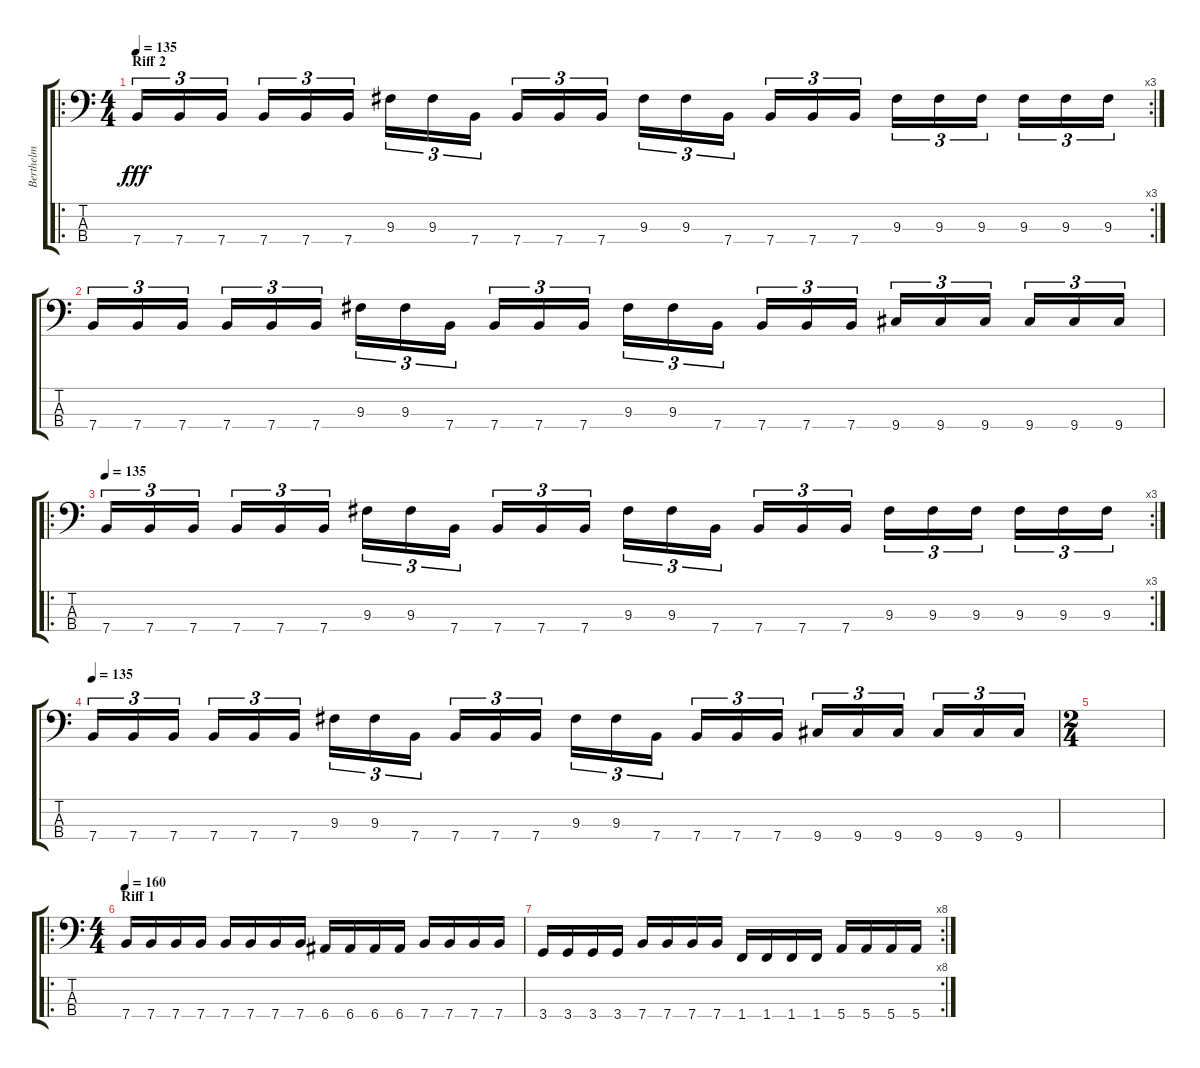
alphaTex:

\track ("Berthelm" "Berthelm") {instrument electricbasspick}
\staff {score tabs}
\tuning (G2 D2 A1 E1) {hide}
\ro
\rc 3
\ts (4 4)
\section ("" "Riff 2")
\tempo 135
\clef f4
\ks c
7.4.16{tu (3 2) dy fff} 7.4.16{tu (3 2)} 7.4.16{tu (3 2)} 7.4.16{tu (3 2)} 7.4.16{tu (3 2)} 7.4.16{tu (3 2)} 9.3.16{tu (3 2)} 9.3.16{tu (3 2)} 7.4.16{tu (3 2)} 7.4.16{tu (3 2)} 7.4.16{tu (3 2)} 7.4.16{tu (3 2)} 9.3.16{tu (3 2)} 9.3.16{tu (3 2)} 7.4.16{tu (3 2)} 7.4.16{tu (3 2)} 7.4.16{tu (3 2)} 7.4.16{tu (3 2)} 9.3.16{tu (3 2)} 9.3.16{tu (3 2)} 9.3.16{tu (3 2)} 9.3.16{tu (3 2)} 9.3.16{tu (3 2)} 9.3.16{tu (3 2)} |
7.4.16{tu (3 2)} 7.4.16{tu (3 2)} 7.4.16{tu (3 2)} 7.4.16{tu (3 2)} 7.4.16{tu (3 2)} 7.4.16{tu (3 2)} 9.3.16{tu (3 2)} 9.3.16{tu (3 2)} 7.4.16{tu (3 2)} 7.4.16{tu (3 2)} 7.4.16{tu (3 2)} 7.4.16{tu (3 2)} 9.3.16{tu (3 2)} 9.3.16{tu (3 2)} 7.4.16{tu (3 2)} 7.4.16{tu (3 2)} 7.4.16{tu (3 2)} 7.4.16{tu (3 2)} 9.4.16{tu (3 2)} 9.4.16{tu (3 2)} 9.4.16{tu (3 2)} 9.4.16{tu (3 2)} 9.4.16{tu (3 2)} 9.4.16{tu (3 2)} |
\ro
\rc 3
\tempo 135
7.4.16{tu (3 2)} 7.4.16{tu (3 2)} 7.4.16{tu (3 2)} 7.4.16{tu (3 2)} 7.4.16{tu (3 2)} 7.4.16{tu (3 2)} 9.3.16{tu (3 2)} 9.3.16{tu (3 2)} 7.4.16{tu (3 2)} 7.4.16{tu (3 2)} 7.4.16{tu (3 2)} 7.4.16{tu (3 2)} 9.3.16{tu (3 2)} 9.3.16{tu (3 2)} 7.4.16{tu (3 2)} 7.4.16{tu (3 2)} 7.4.16{tu (3 2)} 7.4.16{tu (3 2)} 9.3.16{tu (3 2)} 9.3.16{tu (3 2)} 9.3.16{tu (3 2)} 9.3.16{tu (3 2)} 9.3.16{tu (3 2)} 9.3.16{tu (3 2)} |
\tempo 135
7.4.16{tu (3 2)} 7.4.16{tu (3 2)} 7.4.16{tu (3 2)} 7.4.16{tu (3 2)} 7.4.16{tu (3 2)} 7.4.16{tu (3 2)} 9.3.16{tu (3 2)} 9.3.16{tu (3 2)} 7.4.16{tu (3 2)} 7.4.16{tu (3 2)} 7.4.16{tu (3 2)} 7.4.16{tu (3 2)} 9.3.16{tu (3 2)} 9.3.16{tu (3 2)} 7.4.16{tu (3 2)} 7.4.16{tu (3 2)} 7.4.16{tu (3 2)} 7.4.16{tu (3 2)} 9.4.16{tu (3 2)} 9.4.16{tu (3 2)} 9.4.16{tu (3 2)} 9.4.16{tu (3 2)} 9.4.16{tu (3 2)} 9.4.16{tu (3 2)} |
\ts (2 4)
|
\ro
\ts (4 4)
\section ("" "Riff 1")
\tempo 160
7.4.16 7.4.16 7.4.16 7.4.16 7.4.16 7.4.16 7.4.16 7.4.16 6.4.16 6.4.16 6.4.16 6.4.16 7.4.16 7.4.16 7.4.16 7.4.16 |
\rc 8
3.4.16 3.4.16 3.4.16 3.4.16 7.4.16 7.4.16 7.4.16 7.4.16 1.4.16 1.4.16 1.4.16 1.4.16 5.4.16 5.4.16 5.4.16 5.4.16
